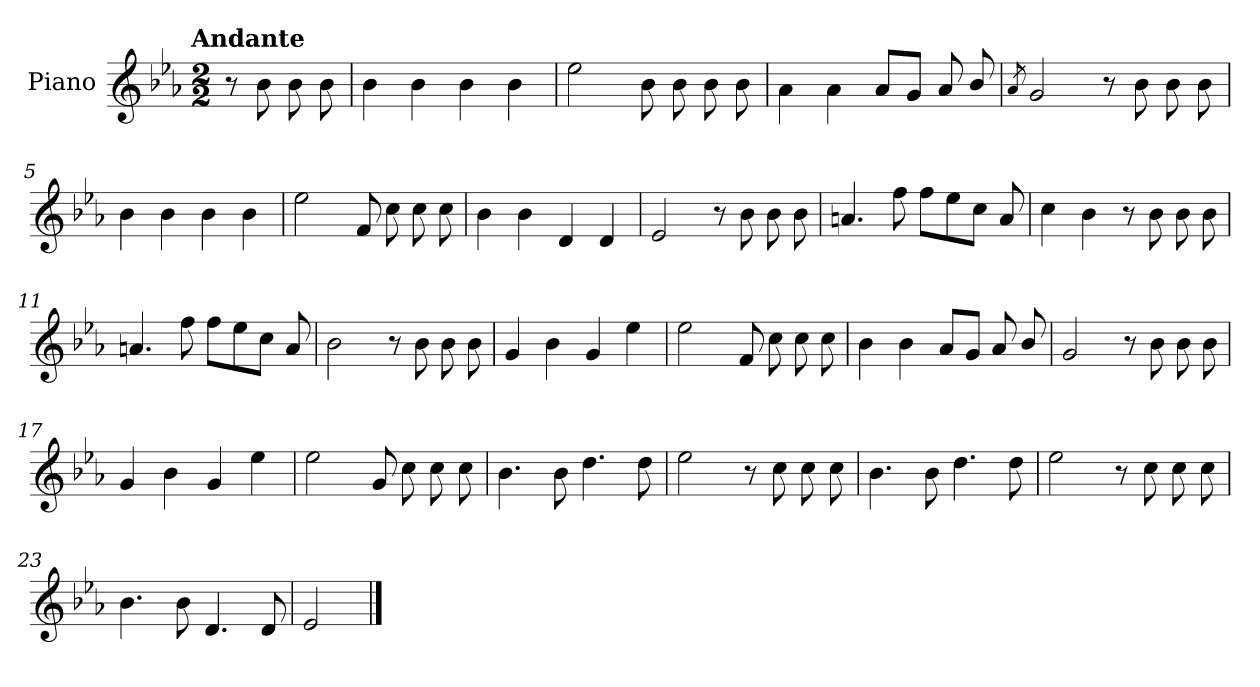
**kern
*part1
*staff1
*I"Piano
*I'Pno.
*clefG2
*k[b-e-a-]
!!LO:TX:omd:t=Andante
*M2/2
*MM92
=
8r
8b-\
8b-\
8b-\
=1
4b-\
4b-\
4b-\
4b-\
=2
2ee-\
8b-\
8b-\
8b-\
8b-\
=3
4a-\
4a-\
8a-/L
8g/J
8a-/
8b-/
!!LO:LB:g=z
=4
8qa-/
2g/
8r
8b-\
8b-\
8b-\
=5
4b-\
4b-\
4b-\
4b-\
=6
2ee-\
8f/
8cc\
8cc\
8cc\
=7
4b-\
4b-\
4d/
4d/
=8
2e-/
8r
8b-\
8b-\
8b-\
!!LO:LB:g=z
=9
4.an/
8ff\
8ff\L
8ee-\
8cc\J
8a/
=10
4cc\
4b-\
8r
8b-\
8b-\
8b-\
=11
4.an/
8ff\
8ff\L
8ee-\
8cc\J
8a/
!!LO:LB:g=z
=12
2b-\
8r
8b-\
8b-\
8b-\
=13
4g/
4b-\
4g/
4ee-\
=14
2ee-\
8f/
8cc\
8cc\
8cc\
=15
4b-\
4b-\
8a-/L
8g/J
8a-/
8b-/
!!LO:LB:g=z
=16
2g/
8r
8b-\
8b-\
8b-\
=17
4g/
4b-\
4g/
4ee-\
=18
2ee-\
8g/
8cc\
8cc\
8cc\
=19
4.b-\
8b-\
4.dd\
8dd\
=20
2ee-\
8r
8cc\
8cc\
8cc\
!!LO:LB:g=z
=21
4.b-\
8b-\
4.dd\
8dd\
=22
2ee-\
8r
8cc\
8cc\
8cc\
=23
4.b-\
8b-\
4.d/
8d/
=24
2e-/
==
*-
